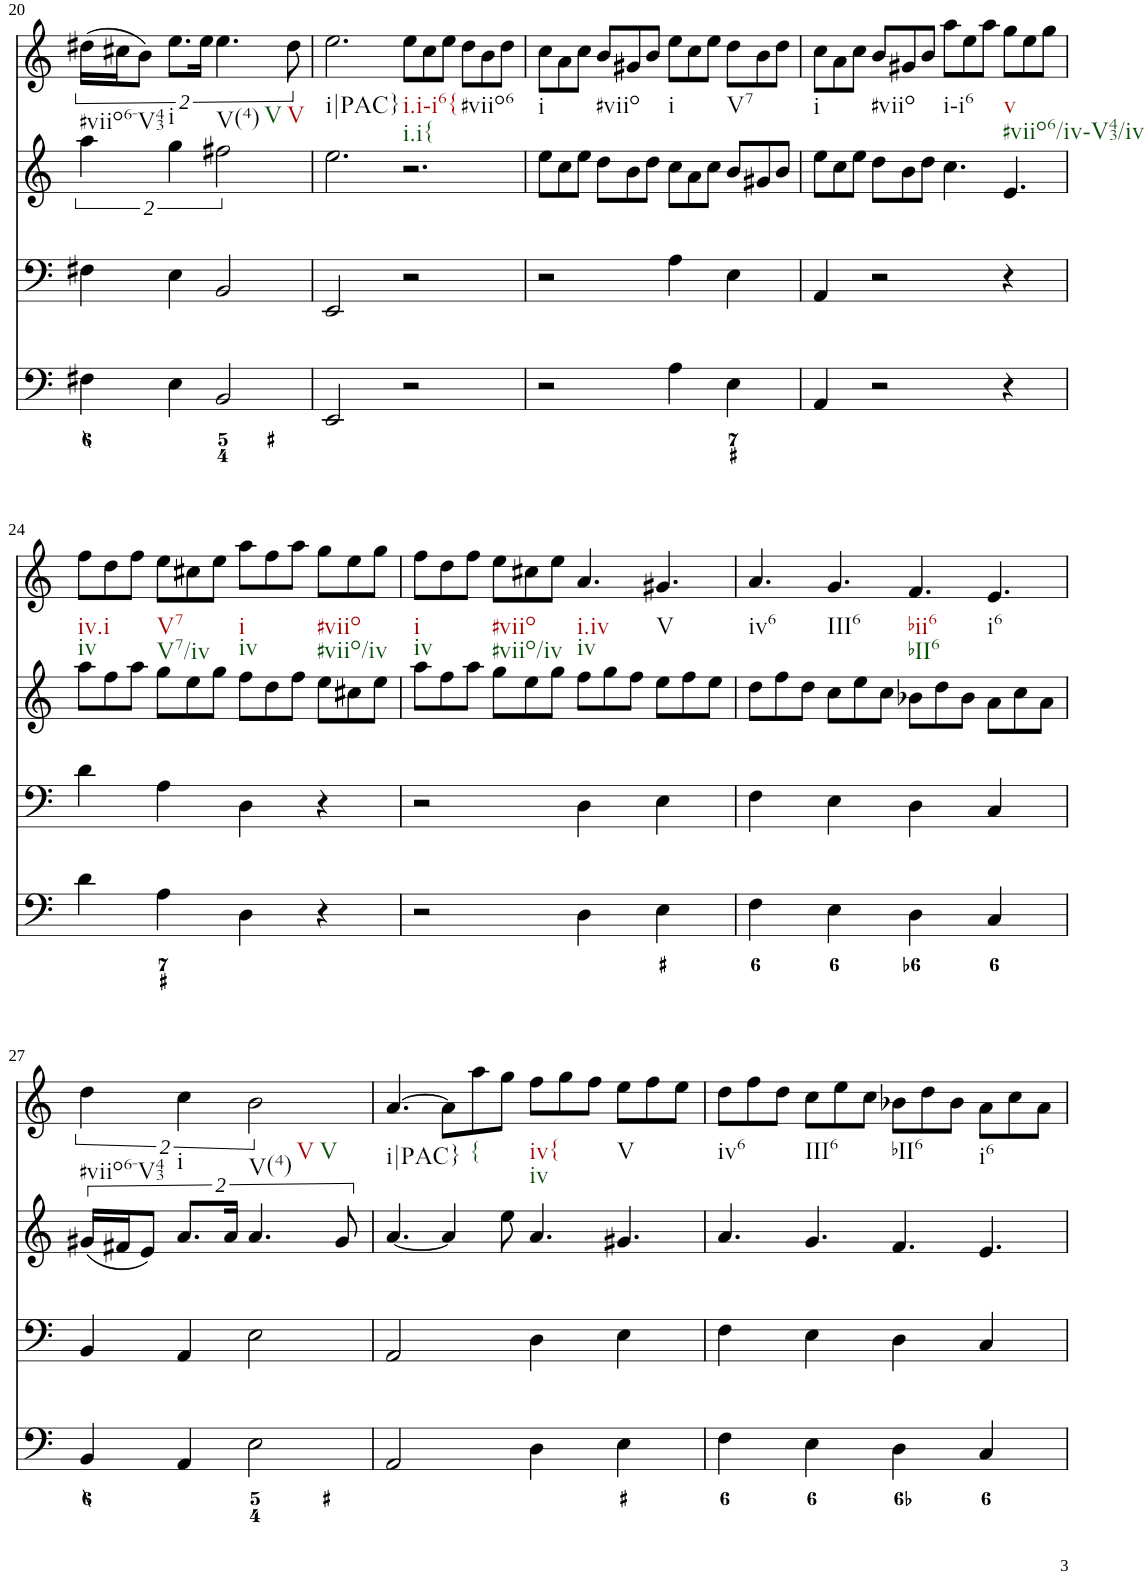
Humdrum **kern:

**kern	**kern	**kern	**kern
*part4	*part3	*part2	*part1
*staff4	*staff3	*staff2	*staff1
*I"Piano	*I"Piano	*I"Piano	*I"Piano
*I'Pno	*I'Pno	*I'Pno	*I'Pno
!!LO:PB:g=z
*clefF4	*clefF4	*clefG2	*clefG2
*k[]	*k[]	*k[]	*k[]
*M2/2	*M2/2	*M12/8	*M12/8
=20	=20	=20	=20
!	!	!	!LO:TX:b:t=#viio6-V43
4F#X\	4F#X\	8%3aa\	(32%3dd#X\LL
.	.	.	32%3cc#X\J
.	.	.	16%3b\J)
4E\	4E\	.	.
!	!	!	!LO:TX:b:t=i
.	.	8%3gg\	16%3.ee\L
2BB/	2BB/	.	.
.	.	.	32%3ee\Jk
!	!	!	!LO:TX:b:t=V(4)
!	!	!	!LO:TX:b:t=V
.	.	4%3ff#X\	8%3.ee\
2ryy	2ryy	.	.
!	!	!	!LO:TX:b:t=V
.	.	.	16%3dd#\
=21	=21	=21	=21
!	!	!	!LO:TX:b:t=i|PAC}
2EE/	2EE/	2.ee\	2.ee\
2r	2r	.	.
!	!	!	!LO:TX:b:t=i.i-i6{
!	!	!	!LO:TX:b:t=i.i{
.	.	2.r	8ee\L
.	.	.	8cc\
2ryy	2ryy	.	8ee\J
!	!	!	!LO:TX:b:t=#viio6
.	.	.	8dd\L
.	.	.	8b\
.	.	.	8dd\J
=22	=22	=22	=22
!	!	!	!LO:TX:b:t=i
2r	2r	8ee\L	8cc\L
.	.	8cc\	8a\
.	.	8ee\J	8cc\J
!	!	!	!LO:TX:b:t=#viio
.	.	8dd\L	8b/L
4A\	4A\	8b\	8g#X/
.	.	8dd\J	8b/J
!	!	!	!LO:TX:b:t=i
4E\	4E\	8cc\L	8ee\L
.	.	8a\	8cc\
2ryy	2ryy	8cc\J	8ee\J
!	!	!	!LO:TX:b:t=V7
.	.	8b/L	8dd\L
.	.	8g#X/	8b\
.	.	8b/J	8dd\J
=23	=23	=23	=23
!	!	!	!LO:TX:b:t=i
4AA/	4AA/	8ee\L	8cc\L
.	.	8cc\	8a\
2r	2r	8ee\J	8cc\J
!	!	!	!LO:TX:b:t=#viio
.	.	8dd\L	8b/L
.	.	8b\	8g#X/
.	.	8dd\J	8b/J
!	!	!	!LO:TX:b:t=i-i6
4r	4r	4.cc\	8aa\L
.	.	.	8ee\
2ryy	2ryy	.	8aa\J
!	!	!	!LO:TX:b:t=v
!	!	!	!LO:TX:b:t=#viio6/iv-V43/iv
.	.	4.e/	8gg\L
.	.	.	8ee\
.	.	.	8gg\J
!!LO:LB:g=z
=24	=24	=24	=24
!	!	!	!LO:TX:b:t=iv.i
!	!	!	!LO:TX:b:t=iv
4d\	4d\	8aa\L	8ff\L
.	.	8ff\	8dd\
4A\	4A\	8aa\J	8ff\J
!	!	!	!LO:TX:b:t=V7
!	!	!	!LO:TX:b:t=V7/iv
.	.	8gg\L	8ee\L
4D\	4D\	8ee\	8cc#X\
.	.	8gg\J	8ee\J
!	!	!	!LO:TX:b:t=i
!	!	!	!LO:TX:b:t=iv
4r	4r	8ff\L	8aa\L
.	.	8dd\	8ff\
2ryy	2ryy	8ff\J	8aa\J
!	!	!	!LO:TX:b:t=#viio
!	!	!	!LO:TX:b:t=#viio/iv
.	.	8ee\L	8gg\L
.	.	8cc#X\	8ee\
.	.	8ee\J	8gg\J
=25	=25	=25	=25
!	!	!	!LO:TX:b:t=i
!	!	!	!LO:TX:b:t=iv
2r	2r	8aa\L	8ff\L
.	.	8ff\	8dd\
.	.	8aa\J	8ff\J
!	!	!	!LO:TX:b:t=#viio
!	!	!	!LO:TX:b:t=#viio/iv
.	.	8gg\L	8ee\L
4D\	4D\	8ee\	8cc#X\
.	.	8gg\J	8ee\J
!	!	!	!LO:TX:b:t=i.iv
!	!	!	!LO:TX:b:t=iv
4E\	4E\	8ff\L	4.a/
.	.	8gg\	.
2ryy	2ryy	8ff\J	.
!	!	!	!LO:TX:b:t=V
.	.	8ee\L	4.g#X/
.	.	8ff\	.
.	.	8ee\J	.
=26	=26	=26	=26
!	!	!	!LO:TX:b:t=iv6
4F\	4F\	8dd\L	4.a/
.	.	8ff\	.
4E\	4E\	8dd\J	.
!	!	!	!LO:TX:b:t=III6
.	.	8cc\L	4.g/
4D\	4D\	8ee\	.
.	.	8cc\J	.
!	!	!	!LO:TX:b:t=bii6
!	!	!	!LO:TX:b:t=bII6
4C/	4C/	8b-X\L	4.f/
.	.	8dd\	.
2ryy	2ryy	8b-\J	.
!	!	!	!LO:TX:b:t=i6
.	.	8a\L	4.e/
.	.	8cc\	.
.	.	8a\J	.
!!LO:LB:g=z
=27	=27	=27	=27
!	!	!	!LO:TX:b:t=#viio6-V43
4BB/	4BB/	(32%3g#X/LL	8%3dd\
.	.	32%3f#X/J	.
.	.	16%3e/J)	.
4AA/	4AA/	.	.
!	!	!	!LO:TX:b:t=i
.	.	16%3.a/L	8%3cc\
2E\	2E\	.	.
.	.	32%3a/Jk	.
!	!	!	!LO:TX:b:t=V(4)
!	!	!	!LO:TX:b:t=V
!	!	!	!LO:TX:b:t=V
.	.	8%3.a/	4%3b\
2ryy	2ryy	.	.
.	.	16%3g#/	.
=28	=28	=28	=28
!	!	!	!LO:TX:b:t=i|PAC}
2AA/	2AA/	[4.a/	[4.a/
.	.	4a/]	8a\L]
!	!	!	!LO:TX:b:t={
4D\	4D\	.	8aa\
.	.	8ee\	8gg\J
!	!	!	!LO:TX:b:t=iv{
!	!	!	!LO:TX:b:t=iv
4E\	4E\	4.a/	8ff\L
.	.	.	8gg\
2ryy	2ryy	.	8ff\J
!	!	!	!LO:TX:b:t=V
.	.	4.g#X/	8ee\L
.	.	.	8ff\
.	.	.	8ee\J
=29	=29	=29	=29
!	!	!	!LO:TX:b:t=iv6
4F\	4F\	4.a/	8dd\L
.	.	.	8ff\
4E\	4E\	.	8dd\J
!	!	!	!LO:TX:b:t=III6
.	.	4.g/	8cc\L
4D\	4D\	.	8ee\
.	.	.	8cc\J
!	!	!	!LO:TX:b:t=bII6
4C/	4C/	4.f/	8b-X\L
.	.	.	8dd\
2ryy	2ryy	.	8b-\J
!	!	!	!LO:TX:b:t=i6
.	.	4.e/	8a\L
.	.	.	8cc\
.	.	.	8a\J
=	=	=	=
*-	*-	*-	*-
